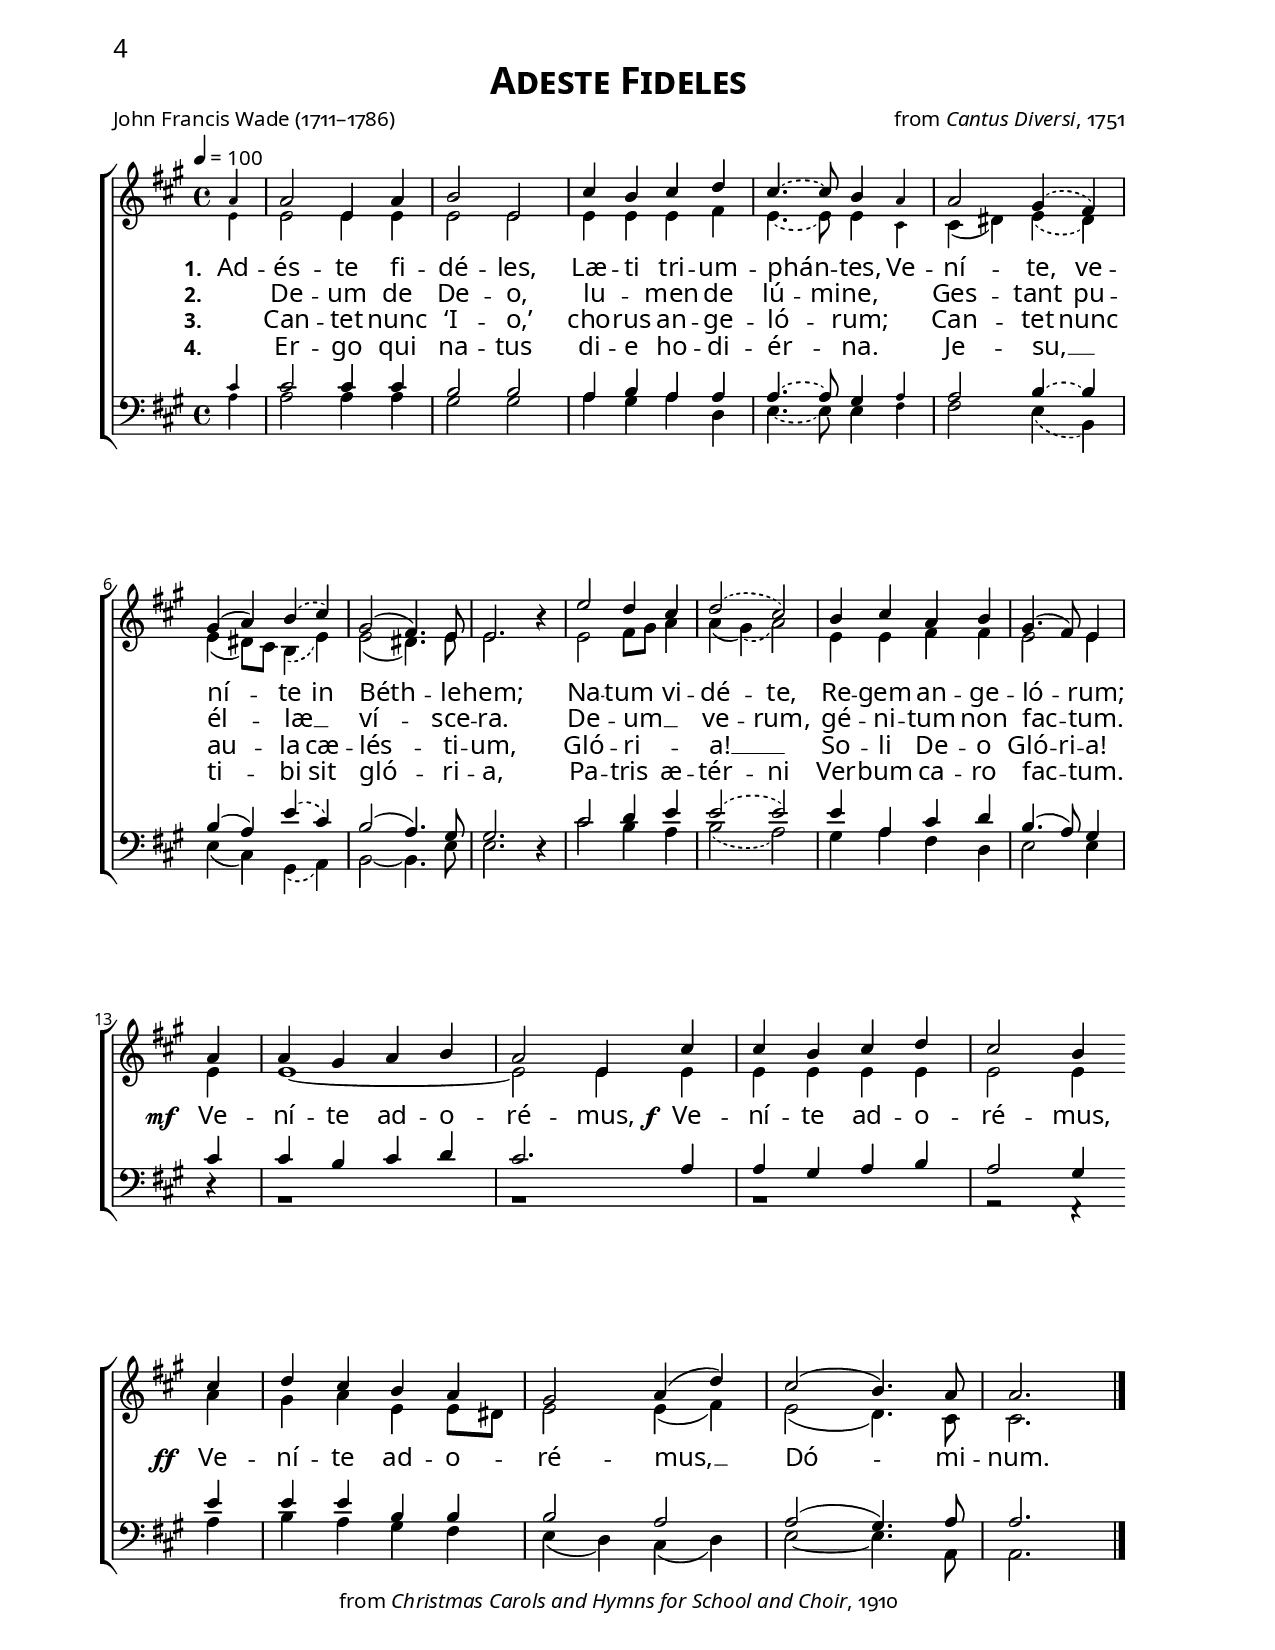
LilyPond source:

\version "2.14.2"
\include "util.ly"
\header {
  title = \markup{\override #'(font-name . "Garamond Premier Pro Semibold"){ \abs-fontsize #18 \smallCapsOldStyle"Adeste Fideles"}}
  poet = \markup\oldStyleNum"John Francis Wade (1711–1786)"
  composer = \markup\concat{"from " \italic"Cantus Diversi" \oldStyleNum", 1751"}
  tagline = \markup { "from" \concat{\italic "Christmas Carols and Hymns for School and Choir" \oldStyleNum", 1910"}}
}
\paper {
  paper-height = 11\in
  paper-width = 8.5\in
  indent = 0\in
  %system-system-spacing = #'((basic-distance . 10) (padding . 0))
  %system-system-spacing =
  %  #'((basic-distance . 0)
  %     (minimum-distance . 0)
  %     (padding . -10)
  %     (stretchability . 100))
  ragged-last-bottom = ##f
  ragged-bottom = ##f
  two-sided = ##t
  inner-margin = 1\in
  outer-margin = 0.75\in
  top-margin = 0.26\in
  bottom-margin = 0.25\in
  first-page-number = #4
  print-first-page-number = ##t
  headerLine = ""
  oddHeaderMarkup = \markup\fill-line{
     \override #'(font-name . "Garamond Premier Pro")\abs-fontsize #12.5
     \combine 
        \fill-line{"" \on-the-fly #print-page-number-check-first
        \oldStylePageNum""
        }
        \fill-line{\headerLine}
  }
  evenHeaderMarkup = \markup {
     \override #'(font-name . "Garamond Premier Pro")\abs-fontsize #12.5
     \combine
        \on-the-fly #print-page-number-check-first
        \oldStylePageNum""
        \fill-line{\headerLine}
  }
}
#(set-global-staff-size 18) \paper{ #(define fonts (make-pango-font-tree "Garamond Premier Pro" "Garamond Premier Pro" "Garamond Premier Pro" (/ 18 20))) }
global = {
  \key a \major
  \time 4/4
  \autoBeamOff
  \override DynamicLineSpanner #'staff-padding = #0.0
  \override DynamicLineSpanner #'Y-extent = #'(-0.5 . 1.5)
}

sopMusic = \relative c'' {
  \tempo 4 = 100
  \partial 4 \teeny a4 | \normalsize
  a2 e4 a |
  b2 e, |
  cis'4 b cis d |
  \tieDashed\slurDashed cis4.~ cis8 b4 \teeny a | \normalsize
  a2 gis4( fis) | \break
  
  \tieSolid\slurSolid
  gis( a) \slurDashed b( cis) |
  \slurSolid gis2( fis4.) e8 |
  e2. b'4\rest |
  e2 d4 cis |
  \slurDashed d2( cis) |
  b4 cis a b |
  \slurSolid \partial 4*3 gis4.( fis8) e4 | \break
  
  \partial 4 a4 |
  a gis a b |
  a2 e4 cis'4 |
  cis b cis d |
  cis2 b4 \bar""\break cis |
  
  d cis b a |
  gis2 a4( d) |
  cis2( b4.) a8 |
  \partial 4*3 a2. \bar "|."
}
sopWords = \lyricmode {
  
}

altoMusic = \relative c' {
  \partial 4 \teeny e4 | \normalsize
  e2 e4 e |
  e2 e |
  e4 e e fis |
  \tieDashed\slurDashed e4.~ e8 e4 \teeny cis | \normalsize
  \slurSolid cis( dis) \slurDashed e( dis) |
  
  \tieSolid\slurSolid e( dis8[) cis] \slurDashed b4( e) |
  \slurSolid e2( dis4.) e8 |
  e2. s4 |
  e2 fis8[ gis] a4 |
  \slurSolid a( \slurDashed gis)( a2) |
  e4 e fis fis |
  \slurSolid \partial 4*3 e2 e4 |
  
  e4 |
  e1~ |
  e2 e4 e |
  e e e e |
  e2 e4 a |
  
  gis a e e8[ dis] |
  e2 e4( fis) |
  e2( d4.) cis8 |
  \partial 4*3 cis2. \bar "|."
}
altoWords = {
  \dropLyricsV
  \lyricmode {
    \set stanza = "1. "
  \set ignoreMelismata = ##t
    Ad -- és -- te fi -- dé -- les, Læ -- ti tri -- um -- phán -- _ tes,
    Ve -- ní -- te, ve -- ní -- _ te in Béth -- _ le -- hem; Na -- tum vi -- dé -- te,
    Re -- gem an -- ge -- ló -- _ rum;
  \unset ignoreMelismata
  }
  \set stanza = \markup\dynamic"mf  "
  \lyricmode {
    Ve -- ní -- te ad -- o -- ré -- mus,
  }
  \set stanza = \markup\dynamic" f "
  \lyricmode {
    Ve -- ní -- te ad -- o -- ré -- mus,
  }
  \set stanza = \markup\dynamic"ff  "
  \lyricmode {
    \raiseLyrics
    Ve -- ní -- te ad -- o -- ré -- mus, __ Dó -- mi -- num.
  }
}
altoWordsII = \lyricmode {
  \dropLyricsV
  \set stanza = "2. "
  \set ignoreMelismata = ##t
  _ De -- um de De -- o, lu -- _ men de lú -- mi -- ne, ""
  Ges -- tant pu -- él -- _ læ __ _ ví -- _ sce -- ra.
  De -- um __ _ ve -- rum, gé -- ni -- tum non fac -- _ tum.
}
altoWordsIII = \lyricmode {
  \dropLyricsV
  \set stanza = "3. "
  \set ignoreMelismata = ##t
  _ Can -- tet nunc ‘I -- o,’ cho -- rus an -- ge -- ló -- _ rum; ""
  Can -- tet nunc au -- _ la cæ -- lés -- _ ti -- um,
  Gló -- ri -- _ a! __ _ So -- li De -- o Gló -- ri -- a!
}
altoWordsIV = \lyricmode {
  \dropLyricsV
  \set stanza = "4. "
  \set ignoreMelismata = ##t
  _ Er -- go qui na -- tus di -- e ho -- di -- ér -- _ na. ""
  Je -- su, __ _ ti -- _ bi sit gló -- _ ri -- a,
  Pa -- tris æ -- tér -- ni Ver -- bum ca -- ro fac -- _ tum.
}

tenorMusic = \relative c' {
  \partial 4 \teeny cis4 | \normalsize
  cis2 cis4 cis |
  b2 b |
  a4 b a a |
  \tieDashed\slurDashed a4.~ a8 gis4 \teeny a | \normalsize
  a2 b4~ b |
  
  \tieSolid\slurSolid b( a) \slurDashed e'( cis) |
  \slurSolid b2( a4.) gis8 |
  gis2. d4\rest |
  cis'2 d4 e |
  \slurDashed e2( e2) |
  e4 a, cis d |
  \slurSolid \partial 4*3 b4.( a8) gis4 |
  
  \partial 4 cis4 |
  cis b cis d |
  cis2. a4 |
  a gis a b |
  a2 gis4 e' |
  
  e e b b |
  b2 a |
  a( gis4.) a8 |
  \partial 4*3 a2. \bar "|."
}
tenorWords = \lyricmode {

}

bassMusic = \relative c' {
  \partial 4 \teeny a4 | \normalsize
  a2 a4 a |
  gis2 gis |
  a4 gis a d, |
  \tieDashed\slurDashed e4.~ e8 e4 \teeny fis | \normalsize
  fis2 e4( b) |
  
  \tieSolid\slurSolid e( cis) \slurDashed gis( a) |
  b2~ b4. e8 |
  e2. s4 |
  cis'2 b4 a |
  b2( a2) |
  gis4 a fis d |
  \partial 4*3 e2 e4 |
  
  \slurSolid \partial 4 d\rest |
  g,1\rest |
  g1\rest |
  g1\rest |
  g2\rest f4\rest a'4 |
  
  b a gis fis |
  e( d) cis( d) |
  e2~e4. a,8 |
  \partial 4*3 a2. \bar "|."
}
bassWords = \lyricmode {

}

\score {
  <<
   \new ChoirStaff <<
%    \new Lyrics = sopranos \with { \override VerticalAxisGroup #'nonstaff-relatedstaff-spacing = #'((basic-distance . 1)) }
    \new Staff = women <<
      \new Voice = "sopranos" { \voiceOne << \global \sopMusic >> }
      \new Voice = "altos" { \voiceTwo << \global \altoMusic >> }
    >>
    \new Lyrics \with { alignAboveContext = "women" \override VerticalAxisGroup #'nonstaff-relatedstaff-spacing = #'((basic-distance . 1))} \lyricsto "sopranos" \sopWords
    \new Lyrics = "altosIV"  \with { alignBelowContext = "women" } \lyricsto "sopranos" \altoWordsIV
    \new Lyrics = "altosIII"  \with { alignBelowContext = "women" } \lyricsto "sopranos" \altoWordsIII
    \new Lyrics = "altosII"  \with { alignBelowContext = "women" } \lyricsto "sopranos" \altoWordsII
    \new Lyrics = "altos"  \with { alignBelowContext = "women" } \lyricsto "sopranos" \altoWords
   \new Staff = men <<
      \clef bass
      \new Voice = "tenors" { \voiceOne << \global \tenorMusic >> }
      \new Voice = "basses" { \voiceTwo << \global \bassMusic >> }
    >>
    \new Lyrics \with { alignAboveContext = "men" \override VerticalAxisGroup #'nonstaff-relatedstaff-spacing = #'((basic-distance . 1)) } \lyricsto "tenors" \tenorWords
    \new Lyrics \with { alignBelowContext = "men" \override VerticalAxisGroup #'nonstaff-relatedstaff-spacing = #'((basic-distance . 1)) } \lyricsto "basses" \bassWords
  >>
%    \new PianoStaff << \new Staff { \new Voice { \pianoRH } } \new Staff { \clef "bass" \pianoLH } >>
  >>
  \layout {
  \context {
    \Lyrics
    \override LyricText #'font-size = #2
  }
    \context {
      \Score
      %\override SpacingSpanner #'base-shortest-duration = #(ly:make-moment 1 8)
      %\override SpacingSpanner #'common-shortest-duration = #(ly:make-moment 1 4)
    }
    \context {
      % Remove all empty staves
      % \Staff \RemoveEmptyStaves \override VerticalAxisGroup #'remove-first = ##t
    }
    \context {
      \Lyrics
      \override LyricText #'X-offset = #center-on-word
    }
  }
}

